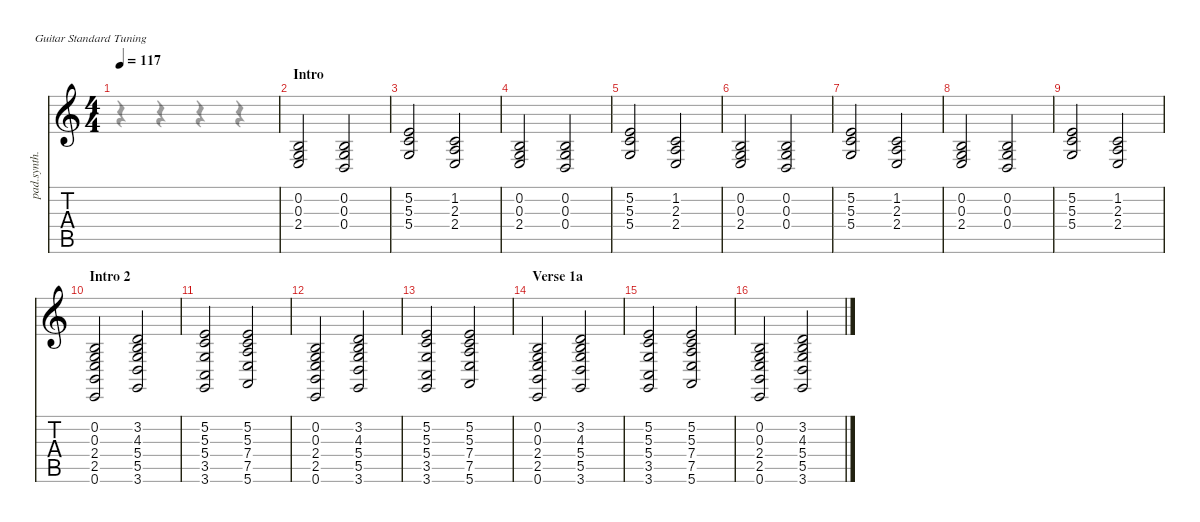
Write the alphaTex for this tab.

\defaultSystemsLayout 4
\hideDynamics
\bracketExtendMode nobrackets
\otherSystemsTrackNameOrientation horizontal
\track ("Pad" "pad.synth.") {instrument pad3polysynth}
\staff {score tabs}
\tuning (E4 B3 G3 D3 A2 E2)
\voice
\ts (4 4)
\beaming (8 2 2 2 2)
\tempo 117
\clef g2
\ks c
|
\section ("" "Intro")
(2.4 0.3 0.2).2 (0.4 0.3 0.2).2 |
(5.3 5.2 5.4).2 (1.2 2.3 2.4).2 |
(2.4 0.3 0.2).2 (0.4 0.3 0.2).2 |
(5.3 5.2 5.4).2 (1.2 2.3 2.4).2 |
(2.4 0.3 0.2).2 (0.4 0.3 0.2).2 |
(5.3 5.2 5.4).2 (1.2 2.3 2.4).2 |
(2.4 0.3 0.2).2 (0.4 0.3 0.2).2 |
(5.3 5.2 5.4).2 (1.2 2.3 2.4).2 |
\section ("" "Intro 2")
(0.6 2.5 2.4 0.3 0.2).2 (3.2 3.6 5.5 5.4 4.3).2 |
(3.5 5.4 5.3 5.2 3.6).2 (5.6 7.5 7.4 5.3 5.2).2 |
(0.6 2.5 2.4 0.3 0.2).2 (3.2 3.6 5.5 5.4 4.3).2 |
(3.5 5.4 5.3 5.2 3.6).2 (5.6 7.5 7.4 5.3 5.2).2 |
\section ("" "Verse 1a")
(0.6 2.5 2.4 0.3 0.2).2 (3.2 3.6 5.5 5.4 4.3).2 |
(3.5 5.4 5.3 5.2 3.6).2 (5.6 7.5 7.4 5.3 5.2).2 |
(0.6 2.5 2.4 0.3 0.2).2 (3.2 3.6 5.5 5.4 4.3).2
\voice
\clef g2
\ottava regular
\simile none
\ks c
r.4{dy mf} r.4 r.4 r.4 |
|
|
|
|
|
|
|
|
|
|
|
|
|
|
